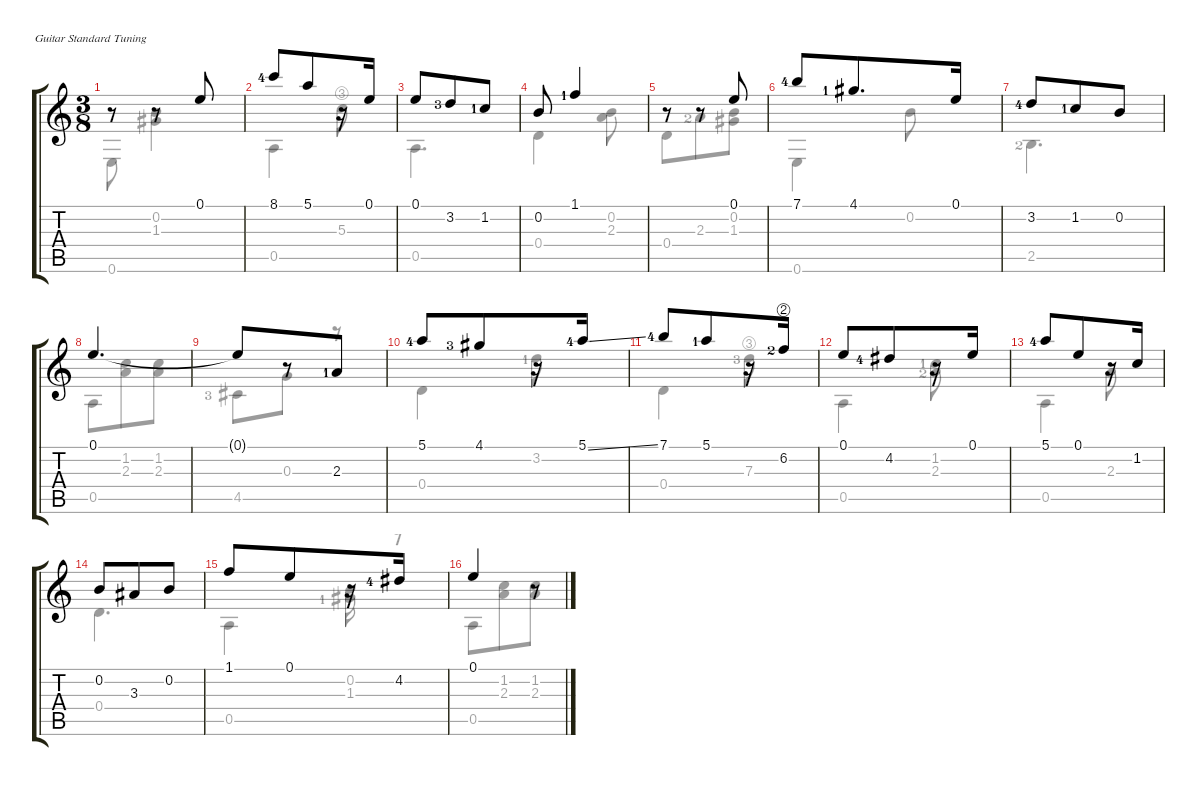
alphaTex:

\defaultSystemsLayout 4
\hideDynamics
\singleTrackTrackNamePolicy hidden
\multiTrackTrackNamePolicy hidden
\firstSystemTrackNameMode fullname
\firstSystemTrackNameOrientation horizontal
\otherSystemsTrackNameOrientation horizontal
\track ("Nylon Guitar" "Nylon Guit") {instrument acousticguitarnylon}
\staff {score tabs}
\tuning (E4 B3 G3 D3 A2 E2)
\voice
\ts (3 8)
\tempo (80 hide)
\clef g2
\ks aminor
r.8{dy mf} r.8 0.1.8 |
8.1{lf 5}.8 5.1.8 r.16 0.1.16 |
0.1.8 3.2{lf 4}.8 1.2{lf 2}.8 |
0.2.8 1.1{lf 2}.4 |
r.8 r.8 0.1.8 |
7.1{lf 5}.8 4.1{lf 2}.8{d} 0.1.16 |
3.2{lf 5}.8 1.2{lf 2}.8 0.2.8 |
0.1.4{d} |
0.1{t}.8 r.8 2.3{lf 2}.8 |
5.1{lf 5}.8 4.1{lf 4}.8 r.16 5.1{ss lf 5}.16 |
7.1{lf 5}.8 5.1{lf 2}.8 r.16 6.2{string lf 3}.16 |
0.1.8 4.2{lf 5}.8 r.16 0.1.16 |
5.1{lf 5}.8 0.1.8 r.16 1.2.16 |
0.2.8 3.3.8 0.2.8 |
1.1.8 0.1.8 r.16 4.2{lf 5}.16 |
0.1.4 r.8
\voice
\clef g2
\ottava regular
\simile none
\ks aminor
0.6.8{dy mf} (1.3 0.2).4 |
0.5.4 5.3{string}.8 |
0.5.4{d} |
0.4.4 (2.3 0.2).8 |
0.4.8 2.3{lf 3}.8 (1.3 0.2).8 |
0.6.4 0.2.8 |
2.5{lf 3}.4{d} |
0.5.8 (2.3 1.2).8 (1.2 2.3).8 |
4.5{lf 4}.8 0.3.8 r.8 |
0.4.4 3.2{lf 2}.8 |
0.4.4 7.3{string lf 4}.8 |
0.5.4 (1.2{lf 2} 2.3{lf 3}).8 |
0.5.4 2.3.8 |
0.4.4{d} |
0.5.4 (0.2 1.3{lf 2}).16 r.16 |
0.5.8 (1.2 2.3).8 (2.3 1.2).8
